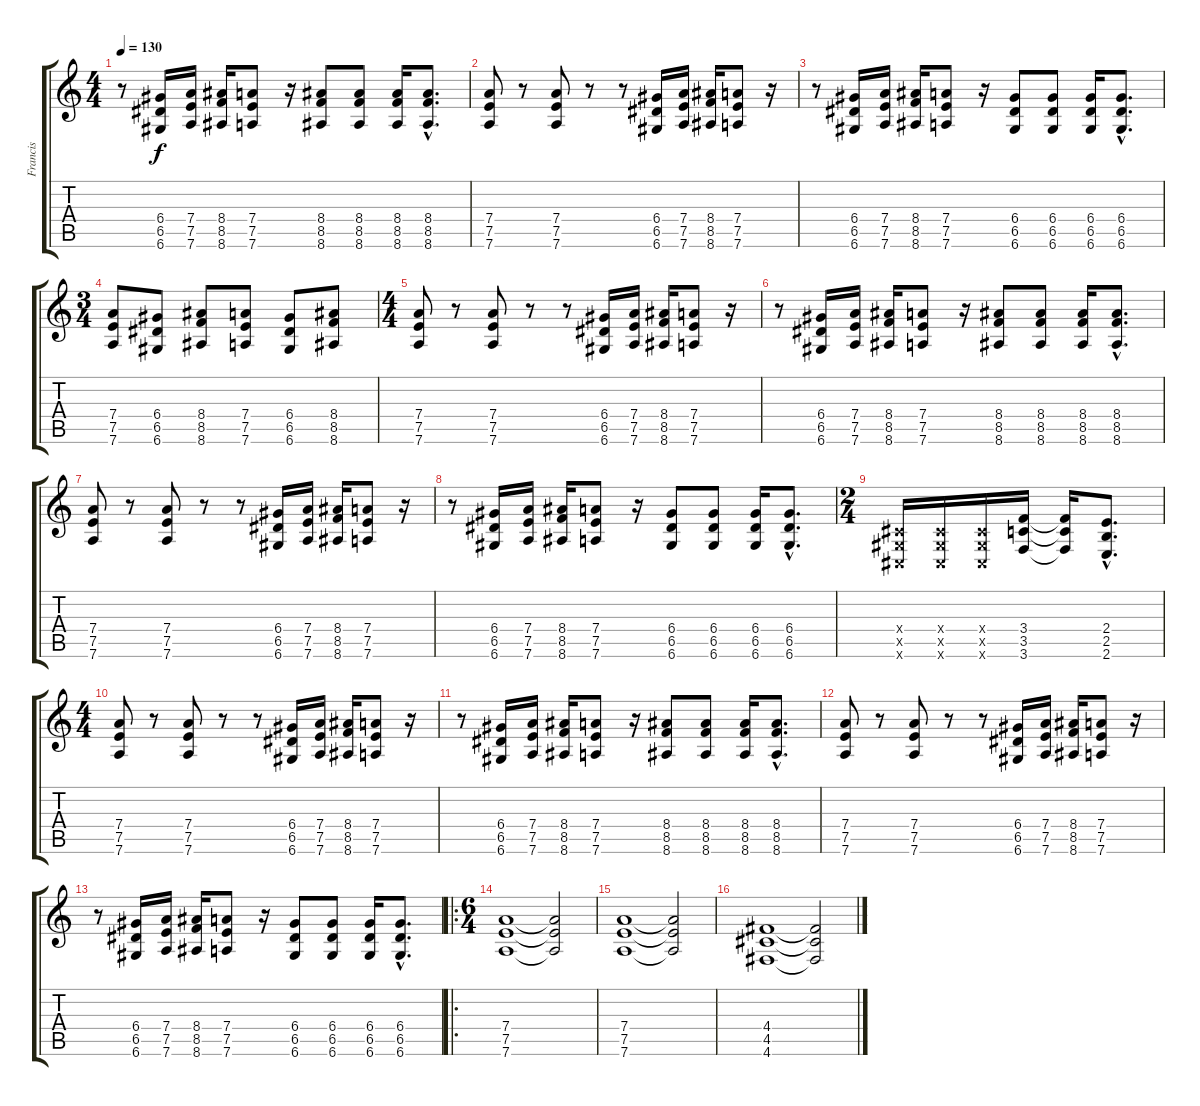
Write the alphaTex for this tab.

\track ("Francis" "Francis") {instrument distortionguitar}
\staff {score tabs}
\tuning (E4 B3 G3 D3 A2 D2) {hide}
\ts (4 4)
\tempo 130
\clef g2
\ks c
r.8{dy f} (6.4 6.5 6.6).16 (7.4 7.5 7.6).16 (8.4 8.5 8.6).16 (7.4 7.5 7.6).8 r.16 (8.4 8.5 8.6).8 (8.4 8.5 8.6).8 (8.4 8.5 8.6).16 (8.4{hac} 8.5{hac} 8.6{hac}).8{d} |
(7.4 7.5 7.6).8 r.8 (7.4 7.5 7.6).8 r.8 r.8 (6.4 6.5 6.6).16 (7.4 7.5 7.6).16 (8.4 8.5 8.6).16 (7.4 7.5 7.6).8 r.16 |
r.8 (6.4 6.5 6.6).16 (7.4 7.5 7.6).16 (8.4 8.5 8.6).16 (7.4 7.5 7.6).8 r.16 (6.4 6.5 6.6).8 (6.4 6.5 6.6).8 (6.4 6.5 6.6).16 (6.4{hac} 6.5{hac} 6.6{hac}).8{d} |
\ts (3 4)
(7.4 7.5 7.6).8 (6.4 6.5 6.6).8 (8.4 8.5 8.6).8 (7.4 7.5 7.6).8 (6.4 6.5 6.6).8 (8.4 8.5 8.6).8 |
\ts (4 4)
(7.4 7.5 7.6).8 r.8 (7.4 7.5 7.6).8 r.8 r.8 (6.4 6.5 6.6).16 (7.4 7.5 7.6).16 (8.4 8.5 8.6).16 (7.4 7.5 7.6).8 r.16 |
r.8 (6.4 6.5 6.6).16 (7.4 7.5 7.6).16 (8.4 8.5 8.6).16 (7.4 7.5 7.6).8 r.16 (8.4 8.5 8.6).8 (8.4 8.5 8.6).8 (8.4 8.5 8.6).16 (8.4{hac} 8.5{hac} 8.6{hac}).8{d} |
(7.4 7.5 7.6).8 r.8 (7.4 7.5 7.6).8 r.8 r.8 (6.4 6.5 6.6).16 (7.4 7.5 7.6).16 (8.4 8.5 8.6).16 (7.4 7.5 7.6).8 r.16 |
r.8 (6.4 6.5 6.6).16 (7.4 7.5 7.6).16 (8.4 8.5 8.6).16 (7.4 7.5 7.6).8 r.16 (6.4 6.5 6.6).8 (6.4 6.5 6.6).8 (6.4 6.5 6.6).16 (6.4{hac} 6.5{hac} 6.6{hac}).8{d} |
\ts (2 4)
(-1.4{x} -1.5{x} -1.6{x}).16 (-1.4{x} -1.5{x} -1.6{x}).16 (-1.4{x} -1.5{x} -1.6{x}).16 (3.4 3.5 3.6).16 (3.4{t} 3.5{t} 3.6{t}).16 (2.4{hac} 2.5{hac} 2.6{hac}).8{d} |
\ts (4 4)
(7.4 7.5 7.6).8 r.8 (7.4 7.5 7.6).8 r.8 r.8 (6.4 6.5 6.6).16 (7.4 7.5 7.6).16 (8.4 8.5 8.6).16 (7.4 7.5 7.6).8 r.16 |
r.8 (6.4 6.5 6.6).16 (7.4 7.5 7.6).16 (8.4 8.5 8.6).16 (7.4 7.5 7.6).8 r.16 (8.4 8.5 8.6).8 (8.4 8.5 8.6).8 (8.4 8.5 8.6).16 (8.4{hac} 8.5{hac} 8.6{hac}).8{d} |
(7.4 7.5 7.6).8 r.8 (7.4 7.5 7.6).8 r.8 r.8 (6.4 6.5 6.6).16 (7.4 7.5 7.6).16 (8.4 8.5 8.6).16 (7.4 7.5 7.6).8 r.16 |
r.8 (6.4 6.5 6.6).16 (7.4 7.5 7.6).16 (8.4 8.5 8.6).16 (7.4 7.5 7.6).8 r.16 (6.4 6.5 6.6).8 (6.4 6.5 6.6).8 (6.4 6.5 6.6).16 (6.4{hac} 6.5{hac} 6.6{hac}).8{d} |
\ro
\ts (6 4)
(7.4 7.5 7.6).1 (7.4{t} 7.5{t} 7.6{t}).2{volume 8} |
(7.4 7.5 7.6).1 (7.4{t} 7.5{t} 7.6{t}).2{volume 8} |
(4.4 4.5 4.6).1 (4.4{t} 4.5{t} 4.6{t}).2{volume 8}
